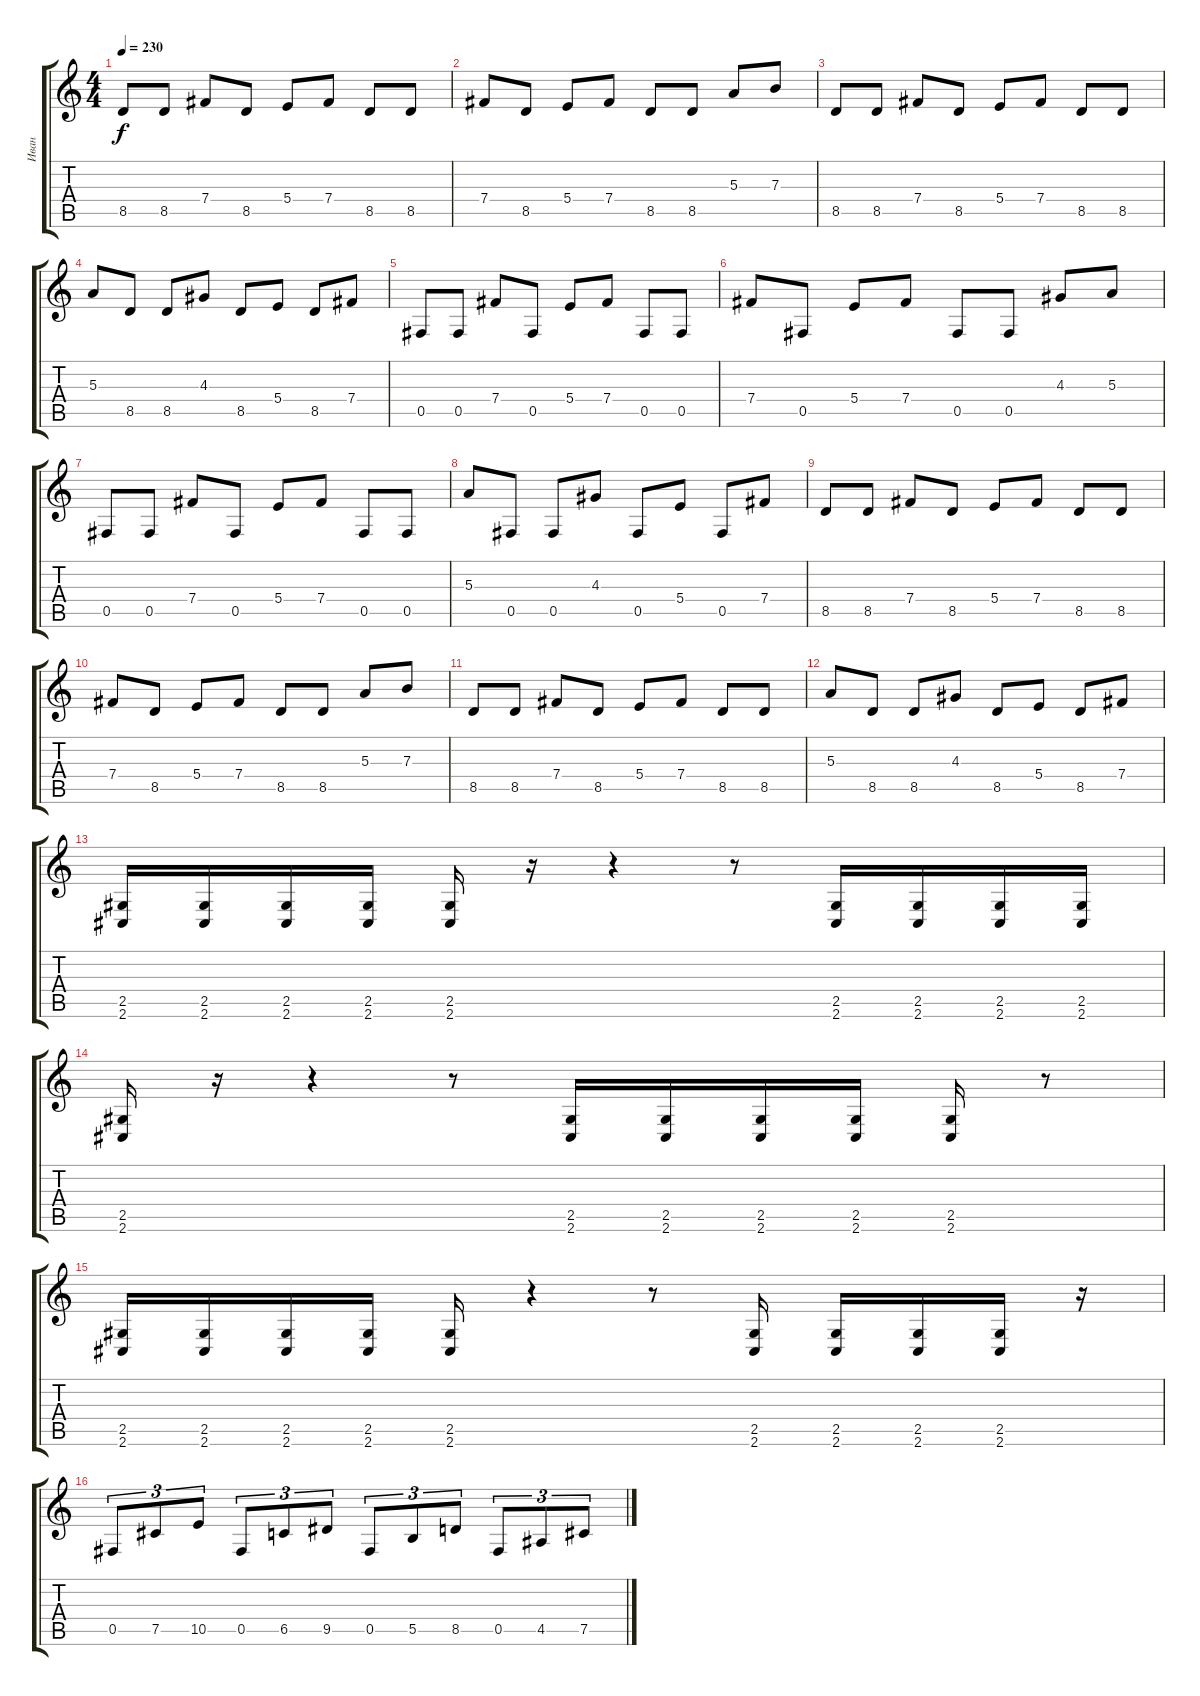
\track ("Иван" "Иван") {instrument distortionguitar}
\staff {score tabs}
\tuning (Db4 Ab3 E3 B2 Gb2 B1) {hide}
\ts (4 4)
\tempo 230
\clef g2
\ks c
8.5.8{dy f} 8.5.8 7.4.8 8.5.8 5.4.8 7.4.8 8.5.8 8.5.8 |
7.4.8 8.5.8 5.4.8 7.4.8 8.5.8 8.5.8 5.3.8 7.3.8 |
8.5.8 8.5.8 7.4.8 8.5.8 5.4.8 7.4.8 8.5.8 8.5.8 |
5.3.8 8.5.8 8.5.8 4.3.8 8.5.8 5.4.8 8.5.8 7.4.8 |
0.5.8 0.5.8 7.4.8 0.5.8 5.4.8 7.4.8 0.5.8 0.5.8 |
7.4.8 0.5.8 5.4.8 7.4.8 0.5.8 0.5.8 4.3.8 5.3.8 |
0.5.8 0.5.8 7.4.8 0.5.8 5.4.8 7.4.8 0.5.8 0.5.8 |
5.3.8 0.5.8 0.5.8 4.3.8 0.5.8 5.4.8 0.5.8 7.4.8 |
8.5.8 8.5.8 7.4.8 8.5.8 5.4.8 7.4.8 8.5.8 8.5.8 |
7.4.8 8.5.8 5.4.8 7.4.8 8.5.8 8.5.8 5.3.8 7.3.8 |
8.5.8 8.5.8 7.4.8 8.5.8 5.4.8 7.4.8 8.5.8 8.5.8 |
5.3.8 8.5.8 8.5.8 4.3.8 8.5.8 5.4.8 8.5.8 7.4.8 |
(2.5 2.6).16 (2.5 2.6).16 (2.5 2.6).16 (2.5 2.6).16 (2.5 2.6).16 r.16 r.4 r.8 (2.5 2.6).16 (2.5 2.6).16 (2.5 2.6).16 (2.5 2.6).16 |
(2.5 2.6).16 r.16 r.4 r.8 (2.5 2.6).16 (2.5 2.6).16 (2.5 2.6).16 (2.5 2.6).16 (2.5 2.6).16 r.8 |
(2.5 2.6).16 (2.5 2.6).16 (2.5 2.6).16 (2.5 2.6).16 (2.5 2.6).16 r.4 r.8 (2.5 2.6).16 (2.5 2.6).16 (2.5 2.6).16 (2.5 2.6).16 r.16 |
0.5.8{tu (3 2)} 7.5.8{tu (3 2)} 10.5.8{tu (3 2)} 0.5.8{tu (3 2)} 6.5.8{tu (3 2)} 9.5.8{tu (3 2)} 0.5.8{tu (3 2)} 5.5.8{tu (3 2)} 8.5.8{tu (3 2)} 0.5.8{tu (3 2)} 4.5.8{tu (3 2)} 7.5.8{tu (3 2)}
